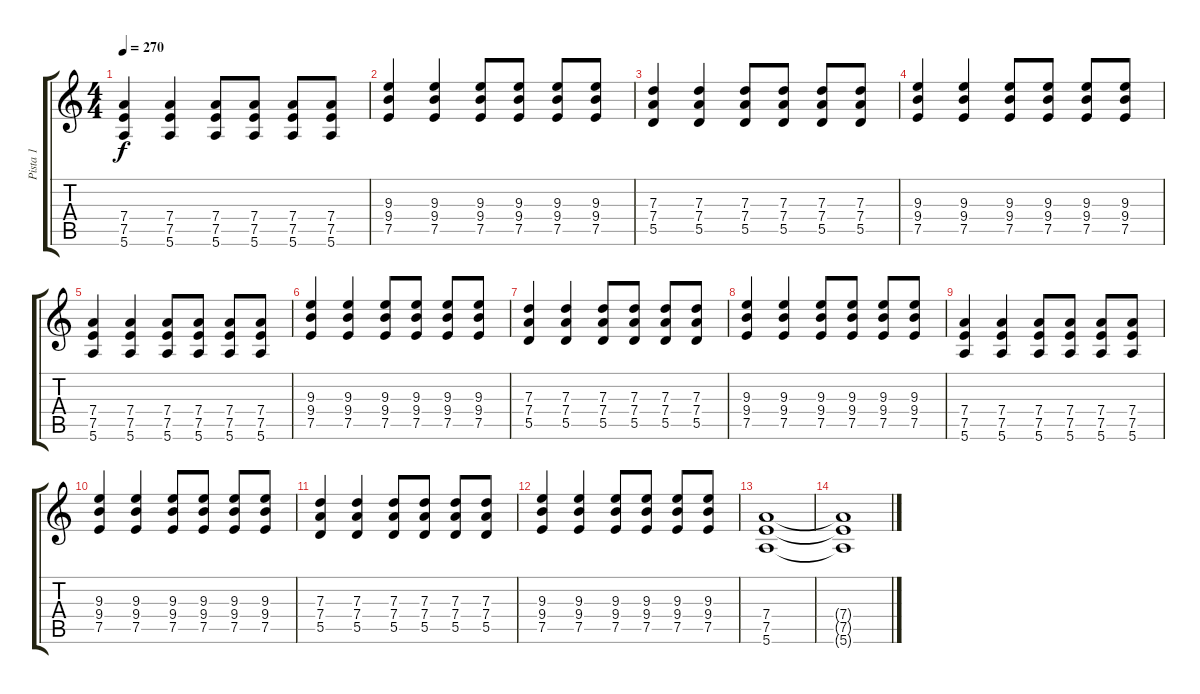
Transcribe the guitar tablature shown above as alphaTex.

\track ("Pista 1" "Pista 1") {instrument distortionguitar}
\staff {score tabs}
\tuning (E4 B3 G3 D3 A2 E2) {hide}
\ts (4 4)
\tempo 270
\clef g2
\ks c
(7.4 7.5 5.6).4{dy f} (7.4 7.5 5.6).4 (7.4 7.5 5.6).8 (7.4 7.5 5.6).8 (7.4 7.5 5.6).8 (7.4 7.5 5.6).8 |
(9.3 9.4 7.5).4 (9.3 9.4 7.5).4 (9.3 9.4 7.5).8 (9.3 9.4 7.5).8 (9.3 9.4 7.5).8 (9.3 9.4 7.5).8 |
(7.3 7.4 5.5).4 (7.3 7.4 5.5).4 (7.3 7.4 5.5).8 (7.3 7.4 5.5).8 (7.3 7.4 5.5).8 (7.3 7.4 5.5).8 |
(9.3 9.4 7.5).4 (9.3 9.4 7.5).4 (9.3 9.4 7.5).8 (9.3 9.4 7.5).8 (9.3 9.4 7.5).8 (9.3 9.4 7.5).8 |
(7.4 7.5 5.6).4 (7.4 7.5 5.6).4 (7.4 7.5 5.6).8 (7.4 7.5 5.6).8 (7.4 7.5 5.6).8 (7.4 7.5 5.6).8 |
(9.3 9.4 7.5).4 (9.3 9.4 7.5).4 (9.3 9.4 7.5).8 (9.3 9.4 7.5).8 (9.3 9.4 7.5).8 (9.3 9.4 7.5).8 |
(7.3 7.4 5.5).4 (7.3 7.4 5.5).4 (7.3 7.4 5.5).8 (7.3 7.4 5.5).8 (7.3 7.4 5.5).8 (7.3 7.4 5.5).8 |
(9.3 9.4 7.5).4 (9.3 9.4 7.5).4 (9.3 9.4 7.5).8 (9.3 9.4 7.5).8 (9.3 9.4 7.5).8 (9.3 9.4 7.5).8 |
(7.4 7.5 5.6).4 (7.4 7.5 5.6).4 (7.4 7.5 5.6).8 (7.4 7.5 5.6).8 (7.4 7.5 5.6).8 (7.4 7.5 5.6).8 |
(9.3 9.4 7.5).4 (9.3 9.4 7.5).4 (9.3 9.4 7.5).8 (9.3 9.4 7.5).8 (9.3 9.4 7.5).8 (9.3 9.4 7.5).8 |
(7.3 7.4 5.5).4 (7.3 7.4 5.5).4 (7.3 7.4 5.5).8 (7.3 7.4 5.5).8 (7.3 7.4 5.5).8 (7.3 7.4 5.5).8 |
(9.3 9.4 7.5).4 (9.3 9.4 7.5).4 (9.3 9.4 7.5).8 (9.3 9.4 7.5).8 (9.3 9.4 7.5).8 (9.3 9.4 7.5).8 |
(7.4 7.5 5.6).1 |
(7.4{t} 7.5{t} 5.6{t}).1
